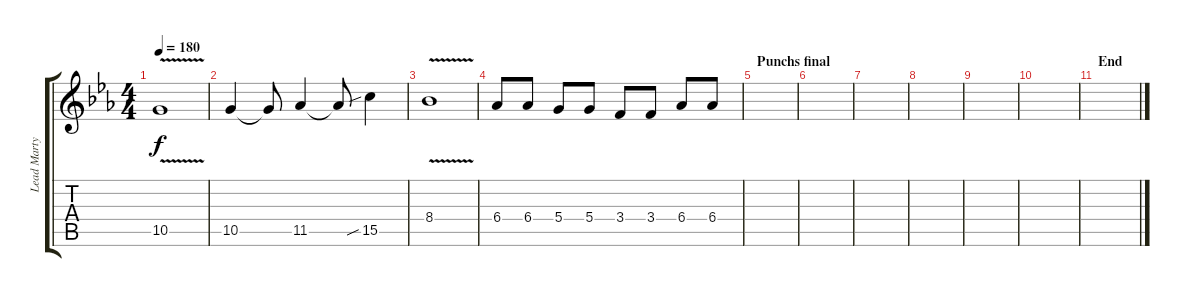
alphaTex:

\track ("Lead Marty" "Lead Marty") {instrument overdrivenguitar}
\staff {score tabs}
\tuning (E4 B3 G3 D3 A2 E2) {hide}
\ts (4 4)
\tempo 180
\clef g2
\ks eb
10.5{v}.1{dy f} |
10.5.4 10.5{t}.8 11.5.4 11.5{t}.8 15.5{sib}.4 |
8.4{v}.1 |
6.4.8 6.4.8 5.4.8 5.4.8 3.4.8 3.4.8 6.4.8 6.4.8 |
\section ("" "Punchs final")
|
|
|
|
|
|
\section ("" "End")
